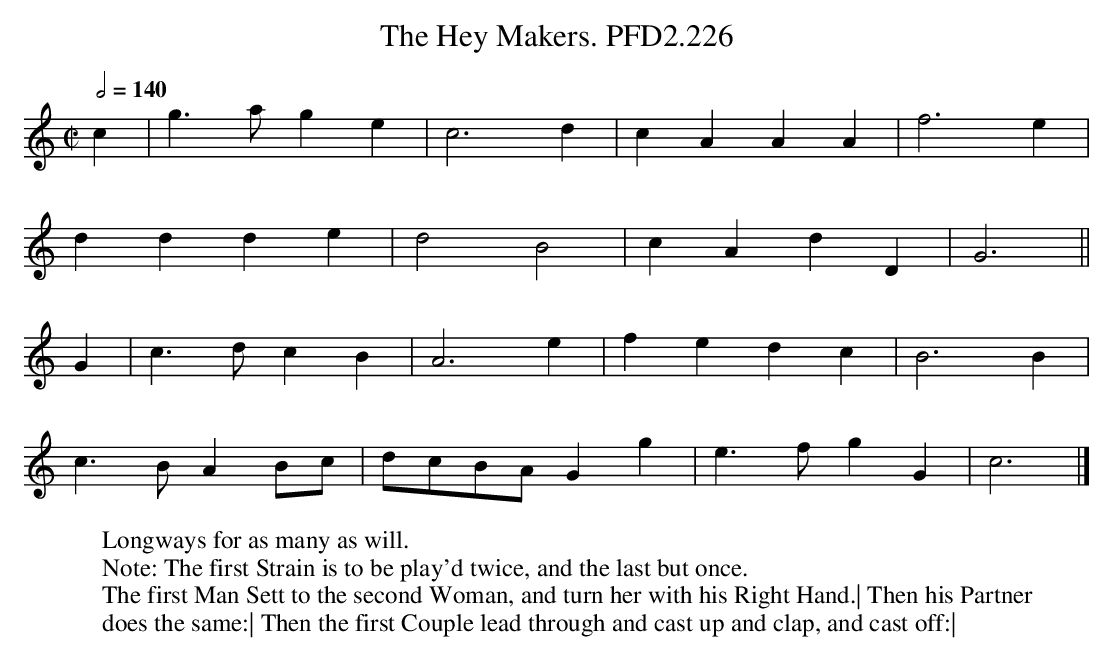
X:1
T:Hey Makers. PFD2.226, The
M:C|
L:1/4
Q:1/2=140
K:C
c|g>age|c3d|cAAA|f3e|
ddde|d2B2|cAdD|G3||
G|c>dcB|A3e|fedc|B3B|
c>BAB/c/|d/c/B/A/Gg|e>fgG|c3|]
W:Longways for as many as will.
W:Note: The first Strain is to be play'd twice, and the last but once.
W:The first Man Sett to the second Woman, and turn her with his Right Hand.| Then his Partner
W:does the same:| Then the first Couple lead through and cast up and clap, and cast off:|
